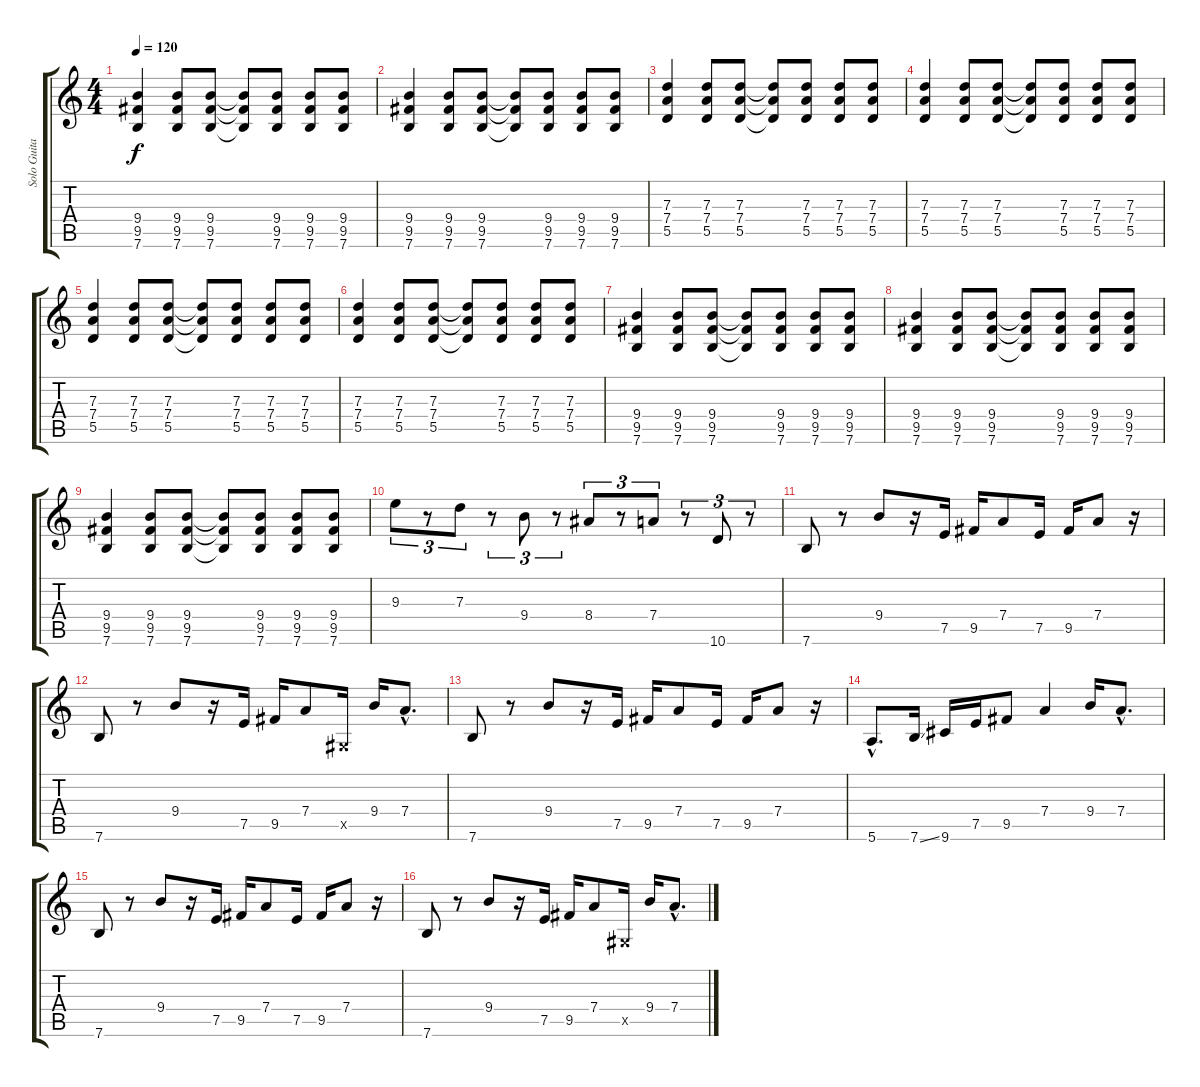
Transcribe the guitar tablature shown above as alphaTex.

\track ("Solo Guitar" "Solo Guita") {instrument overdrivenguitar}
\staff {score tabs}
\tuning (E4 B3 G3 D3 A2 E2) {hide}
\ts (4 4)
\tempo 120
\clef g2
\ks c
(9.4 9.5 7.6).4{dy f} (9.4 9.5 7.6).8 (9.4 9.5 7.6).8 (9.4{t} 9.5{t} 7.6{t}).8 (9.4 9.5 7.6).8 (9.4 9.5 7.6).8 (9.4 9.5 7.6).8 |
(9.4 9.5 7.6).4 (9.4 9.5 7.6).8 (9.4 9.5 7.6).8 (9.4{t} 9.5{t} 7.6{t}).8 (9.4 9.5 7.6).8 (9.4 9.5 7.6).8 (9.4 9.5 7.6).8 |
(7.3 7.4 5.5).4 (7.3 7.4 5.5).8 (7.3 7.4 5.5).8 (7.3{t} 7.4{t} 5.5{t}).8 (7.3 7.4 5.5).8 (7.3 7.4 5.5).8 (7.3 7.4 5.5).8 |
(7.3 7.4 5.5).4 (7.3 7.4 5.5).8 (7.3 7.4 5.5).8 (7.3{t} 7.4{t} 5.5{t}).8 (7.3 7.4 5.5).8 (7.3 7.4 5.5).8 (7.3 7.4 5.5).8 |
(7.3 7.4 5.5).4 (7.3 7.4 5.5).8 (7.3 7.4 5.5).8 (7.3{t} 7.4{t} 5.5{t}).8 (7.3 7.4 5.5).8 (7.3 7.4 5.5).8 (7.3 7.4 5.5).8 |
(7.3 7.4 5.5).4 (7.3 7.4 5.5).8 (7.3 7.4 5.5).8 (7.3{t} 7.4{t} 5.5{t}).8 (7.3 7.4 5.5).8 (7.3 7.4 5.5).8 (7.3 7.4 5.5).8 |
(9.4 9.5 7.6).4 (9.4 9.5 7.6).8 (9.4 9.5 7.6).8 (9.4{t} 9.5{t} 7.6{t}).8 (9.4 9.5 7.6).8 (9.4 9.5 7.6).8 (9.4 9.5 7.6).8 |
(9.4 9.5 7.6).4 (9.4 9.5 7.6).8 (9.4 9.5 7.6).8 (9.4{t} 9.5{t} 7.6{t}).8 (9.4 9.5 7.6).8 (9.4 9.5 7.6).8 (9.4 9.5 7.6).8 |
(9.4 9.5 7.6).4 (9.4 9.5 7.6).8 (9.4 9.5 7.6).8 (9.4{t} 9.5{t} 7.6{t}).8 (9.4 9.5 7.6).8 (9.4 9.5 7.6).8 (9.4 9.5 7.6).8 |
9.3.8{tu (3 2)} r.8{tu (3 2)} 7.3.8{tu (3 2)} r.8{tu (3 2)} 9.4.8{tu (3 2)} r.8{tu (3 2)} 8.4.8{tu (3 2)} r.8{tu (3 2)} 7.4.8{tu (3 2)} r.8{tu (3 2)} 10.6.8{tu (3 2)} r.8{tu (3 2)} |
7.6.8 r.8 9.4.8 r.16 7.5.16 9.5.16 7.4.8 7.5.16 9.5.16 7.4.8 r.16 |
7.6.8 r.8 9.4.8 r.16 7.5.16 9.5.16 7.4.8 -1.5{x}.16 9.4.16 7.4{hac}.8{d} |
7.6.8 r.8 9.4.8 r.16 7.5.16 9.5.16 7.4.8 7.5.16 9.5.16 7.4.8 r.16 |
5.6{hac}.8{d} 7.6{ss}.16 9.6.16 7.5.16 9.5.8 7.4.4 9.4.16 7.4{hac}.8{d} |
7.6.8 r.8 9.4.8 r.16 7.5.16 9.5.16 7.4.8 7.5.16 9.5.16 7.4.8 r.16 |
7.6.8 r.8 9.4.8 r.16 7.5.16 9.5.16 7.4.8 -1.5{x}.16 9.4.16 7.4{hac}.8{d}
